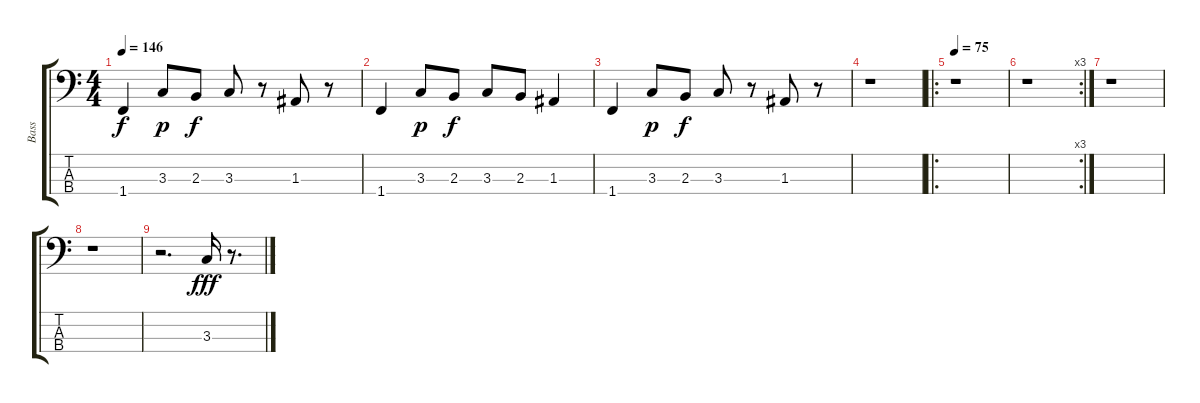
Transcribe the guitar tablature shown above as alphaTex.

\track ("Bass" "Bass") {instrument electricbassfinger}
\staff {score tabs}
\tuning (G2 D2 A1 E1) {hide}
\ts (4 4)
\tempo 146
\clef f4
\ks c
1.4.4{dy f} 3.3.8{dy p} 2.3.8{dy f} 3.3.8 r.8 1.3.8 r.8 |
1.4.4 3.3.8{dy p} 2.3.8{dy f} 3.3.8 2.3.8 1.3.4 |
1.4.4 3.3.8{dy p} 2.3.8{dy f} 3.3.8 r.8 1.3.8 r.8 |
r.1 |
\ro
\tempo 75
r.1 |
\rc 3
r.1 |
r.1 |
r.1 |
r.2{d} 3.3.16{dy fff} r.8{d}
